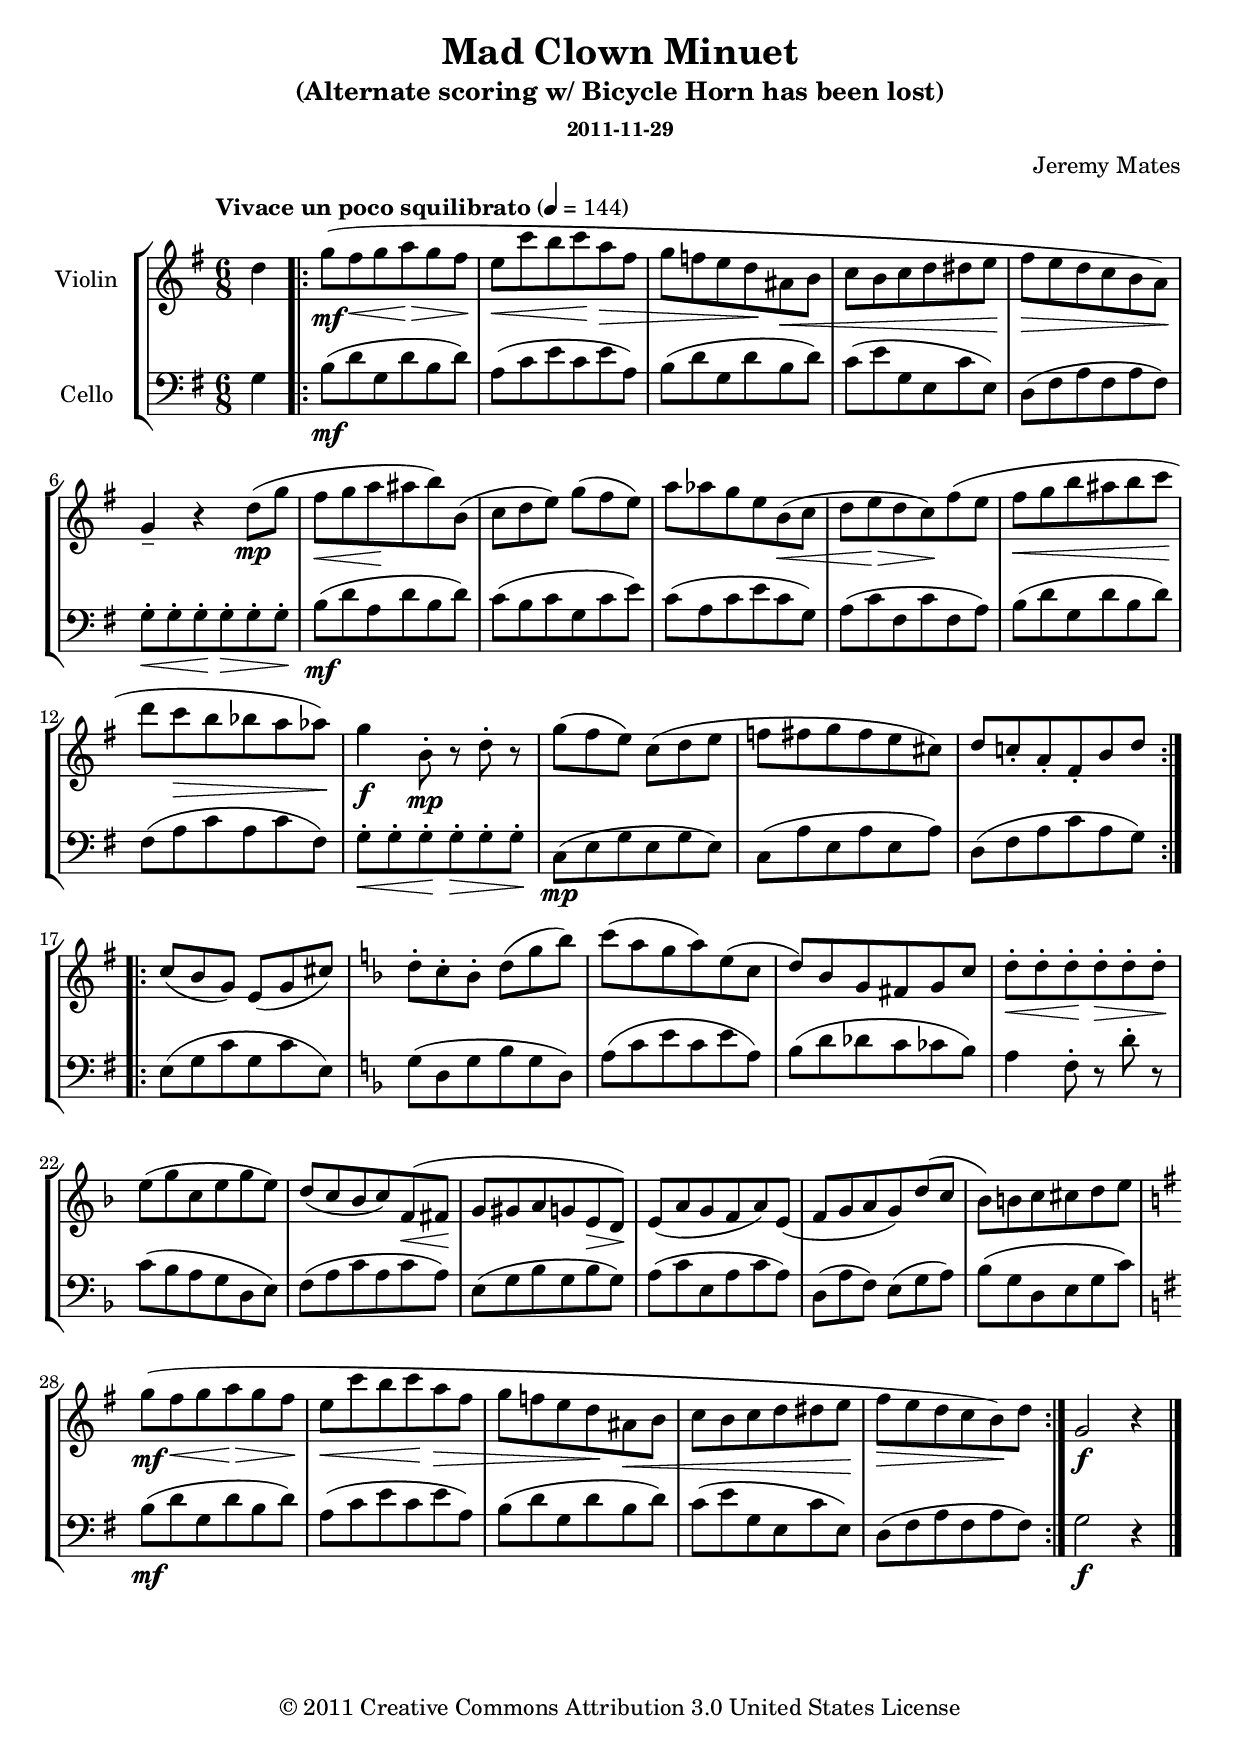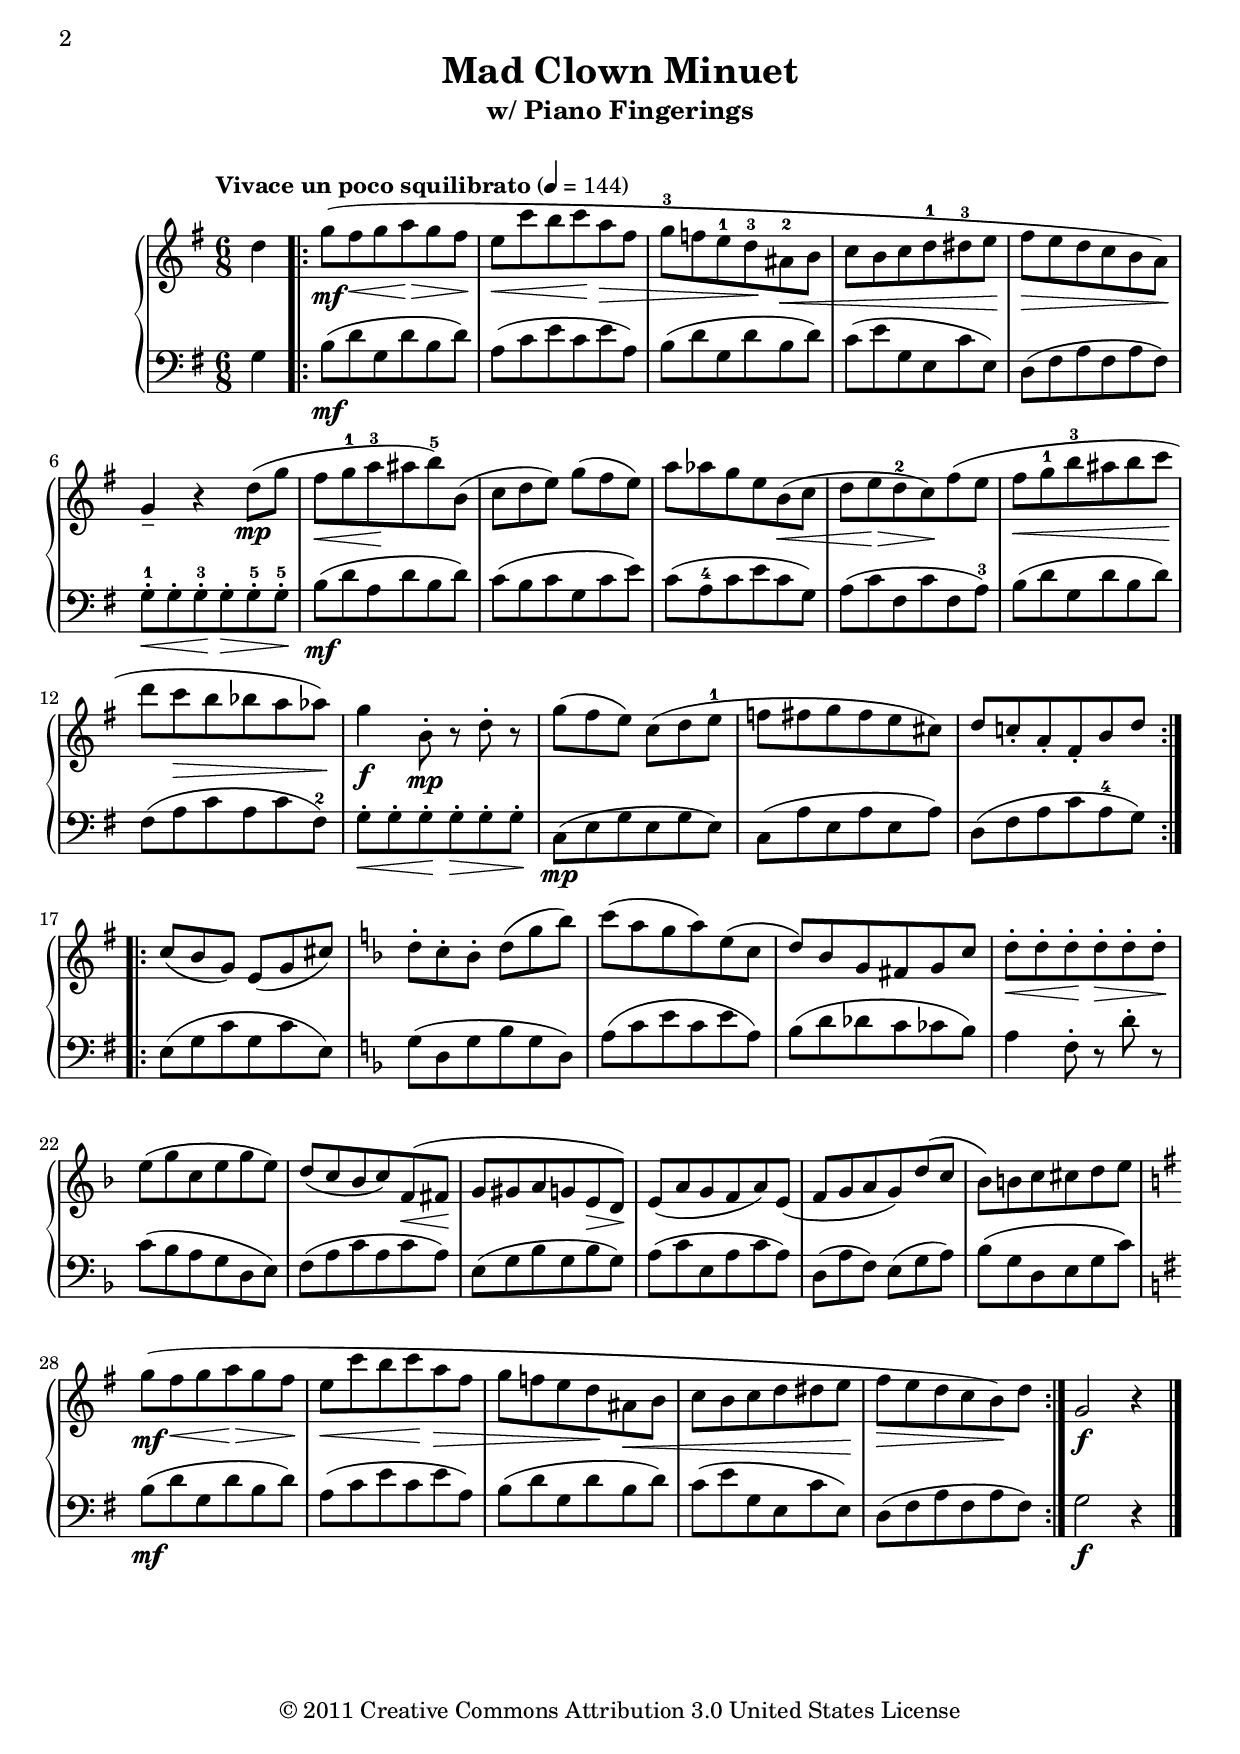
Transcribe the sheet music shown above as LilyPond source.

% LilyPond engraving system - http://www.lilypond.org/
%
% Experiment in rounded binary form, original theme from noodling many
% many months ago, somehow turned chromatic and quirky so went with the
% "mad clown" theme.
%
% This work is licensed under the Creative Commons Attribution 3.0 United
% States License. To view a copy of this license, visit
% http://creativecommons.org/licenses/by/3.0/us/ or send a letter to
% Creative Commons, 171 Second Street, Suite 300, San Francisco,
% California, 94105.

\version "2.14.0"

\include "articulate.ly"

#(define-markup-list-command (paragraph layout props args) (markup-list?)
 (interpret-markup-list layout props
   (make-justified-lines-markup-list (cons (make-hspace-markup 2) args))))

\header {
  title       = "Mad Clown Minuet"
  subtitle    = "(Alternate scoring w/ Bicycle Horn has been lost)"
  composer    = "Jeremy Mates"
  subsubtitle = "2011-11-29"
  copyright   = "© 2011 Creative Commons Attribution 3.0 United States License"
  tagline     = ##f
}

theviolin = \relative d'' {
  \key g \major
  \clef treble
  \tempo "Vivace un poco squilibrato" 4=144

  \time 6/8
  % but do not like the default 3+3 beaming that implies 2/4 time
  \set Timing.beatStructure = #'(6 6)

  \partial 4 d4 |

  \repeat volta 2 {
    g8(\mf fis\< g a\!\> g fis\! |
    e8\< c' b c\! a\> fis |
    g8 f e d\! ais\< b |
    c8 b c d dis e\! |

    fis8\> e d c b a\!) |
    g4-- r d'8(\mp g |
    fis8\< g a\! ais b) b,( |
    c8[ d e]) g( fis e) |

    a8 aes g e b(\< c |
    d8 e\!\> d c\!) fis( e |
    fis8\< g b ais b c\! |
    d8 c\> b bes a aes\!) |

    g4\f b,8-.\mp r d-. r |
    g8[( fis e]) c( d e |
    f8 fis g fis e cis) |
    d8 c!-. a-. fis-. b d |
  }

  \repeat volta 2 {
    c8[( b g]) e( g cis) |
    \key d \minor
    d8-.[ c-. bes-.] d( g bes) |
    c8( a g a) e( c |
    d8) bes g fis g c |

    d8-.\< d-. d-.\! d-.\> d-. d-.\! |
    e( g c, e g e) |
    d8( c bes c) \slurUp f,(\< fis\! |
    g8 gis a g e\> d\!) |
    \slurNeutral

    e8( a g f a) e( |
    f8 g a g) d'( c |
    bes8) b c cis d e |
    \key g \major
    g8(\mf fis\< g a\!\> g fis\! |

    e8\< c' b c\! a\> fis |
    g8 f e d\! ais\< b |
    c8 b c d dis e\! |
    fis8\> e d c b\!) d\! |
  }

  \relative g' { g2\f r4 }
  \bar "|."
}

% KLUGE copy of violin part, plus piano fingerings I use
upper = \relative d'' {
  \key g \major
  \clef treble
  \tempo "Vivace un poco squilibrato" 4=144

  \time 6/8
  % but do not like the default 3+3 beaming that implies 2/4 time
  \set Timing.beatStructure = #'(6 6)

  \partial 4 d4 |

  \repeat volta 2 {
    g8(\mf fis\< g a\!\> g fis\! |
    e8\< c' b c\! a\> fis |
    g8-3 f e-1 d\!-3 ais\<-2 b |
    c8 b c d-1 dis-3 e\! |

    fis8\> e d c b a\!) |
    g4-- r d'8(\mp g |
    fis8\< g-1 a\!-3 ais b)-5 b,( |
    c8[ d e]) g( fis e) |

    a8 aes g e b(\< c |
    d8 e\!\> d-2 c\!) fis( e |
    fis8\< g-1 b-3 ais b c\! |
    d8 c\> b bes a aes\!) |

    g4\f b,8-.\mp r d-. r |
    g8[( fis e]) c( d e-1 |
    f8 fis g fis e cis) |
    d8 c!-. a-. fis-. b d |
  }

  \repeat volta 2 {
    c8[( b g]) e( g cis) |
    \key d \minor
    d8-.[ c-. bes-.] d( g bes) |
    c8( a g a) e( c |
    d8) bes g fis g c |

    d8-.\< d-. d-.\! d-.\> d-. d-.\! |
    e( g c, e g e) |
    d8( c bes c) \slurUp f,(\< fis\! |
    g8 gis a g e\> d\!) |
    \slurNeutral

    e8( a g f a) e( |
    f8 g a g) d'( c |
    bes8) b c cis d e |
    \key g \major
    g8(\mf fis\< g a\!\> g fis\! |

    e8\< c' b c\! a\> fis |
    g8 f e d\! ais\< b |
    c8 b c d dis e\! |
    fis8\> e d c b\!) d\! |
  }

  \relative g' { g2\f r4 }
  \bar "|."
}

thecello = \relative g {
  \key g \major
  \clef bass

  \partial 4 g4 |

  \repeat volta 2 {
    b8(\mf d g, d' b d) |
    a8( c e  c  e a,) |
    b8( d g, d' b d) |
    c8( e g, e c' e,) |

    d8( fis a fis a fis) |
    g8-.\< g-. g-.\! g-.\> g-. g-.\! |
    b8(\mf d a d b d) |
    c8( b c g c e) |

    c8( a c e c g) |
    a8( c fis, c' fis, a) |
    b8( d g, d' b d) |
    fis,8( a c a c fis, ) |

    g8-.\< g-. g-.\! g-.\> g-. g-.\! |
    c,8(\mp e g e g e) |
    c8( a' e a e a) |
    d,8( fis a c a g) |
  }

  \repeat volta 2 {
    e8( g c g c e,) |
    \key d \minor
    g8( d g bes g d) |
    a'8( c e c e a,) |
    bes8( d des c ces bes) |

    a4 f8-. r d'-. r |
    c( bes a g d e) |
    f8( a c a c a) |
    e8( g bes g bes g) |

    a8( c e, a c a) |
    d,8[( a' f]) e( g a) |
    bes8( g d e g c) |
    \key g \major
    b8(\mf d g, d' b d) |

    a8( c e  c  e a,) |
    b8( d g, d' b d) |
    c8( e g, e c' e,) |
    d8( fis a fis a fis) |
  }

  g2\f r4
  \bar "|."
}

% KLUGE copy of cello part, plus piano fingerings I use
lower = \relative g {
  \key g \major
  \clef bass

  \partial 4 g4 |

  \repeat volta 2 {
    b8(\mf d g, d' b d) |
    a8( c e  c  e a,) |
    b8( d g, d' b d) |
    c8( e g, e c' e,) |

    d8( fis a fis a fis) |
    g8-.\<-1 g-. g-.\!-3 g-.\> g-.-5 g-.\!-5 |
    b8(\mf d a d b d) |
    c8( b c g c e) |

    c8( a-4 c e c g) |
    a8( c fis, c' fis, a-3) |
    b8( d g, d' b d) |
    fis,8( a c a c fis,-2 ) |

    g8-.\< g-. g-.\! g-.\> g-. g-.\! |
    c,8(\mp e g e g e) |
    c8( a' e a e a) |
    d,8( fis a c a-4 g) |
  }

  \repeat volta 2 {
    e8( g c g c e,) |
    \key d \minor
    g8( d g bes g d) |
    a'8( c e c e a,) |
    bes8( d des c ces bes) |

    a4 f8-. r d'-. r |
    c( bes a g d e) |
    f8( a c a c a) |
    e8( g bes g bes g) |

    a8( c e, a c a) |
    d,8[( a' f]) e( g a) |
    bes8( g d e g c) |
    \key g \major
    b8(\mf d g, d' b d) |

    a8( c e  c  e a,) |
    b8( d g, d' b d) |
    c8( e g, e c' e,) |
    d8( fis a fis a fis) |
  }

  g2\f r4
  \bar "|."
}
asStrings = {
  \new StaffGroup <<
    \new Staff <<
      \set Staff.instrumentName = #"Violin"
      \set Staff.midiInstrument = #"violin"
      \theviolin
    >>
    \new Staff <<
      \set Staff.instrumentName = #"Cello"
      \set Staff.midiInstrument = #"cello"
      \thecello
    >>
  >>
}

asPiano = {
  \new PianoStaff <<
    \set PianoStaff.midiInstrument = #"honky-tonk"
    \new Staff = "upper" \upper
    \new Staff = "lower" \lower
  >>
}

\book {
  \bookpart {
    \score {
      \asStrings
      \layout { }
    }
  }
  \bookpart {
    \header {
      title = "Mad Clown Minuet"
      subtitle = "w/ Piano Fingerings"
      subsubtitle = ""
      composer = " "
    }
    \score {
      \asPiano
      \layout { }
    }
    \score {
      \unfoldRepeats \articulate {
        \asPiano
      }
      \midi { }
    }
  }
}
